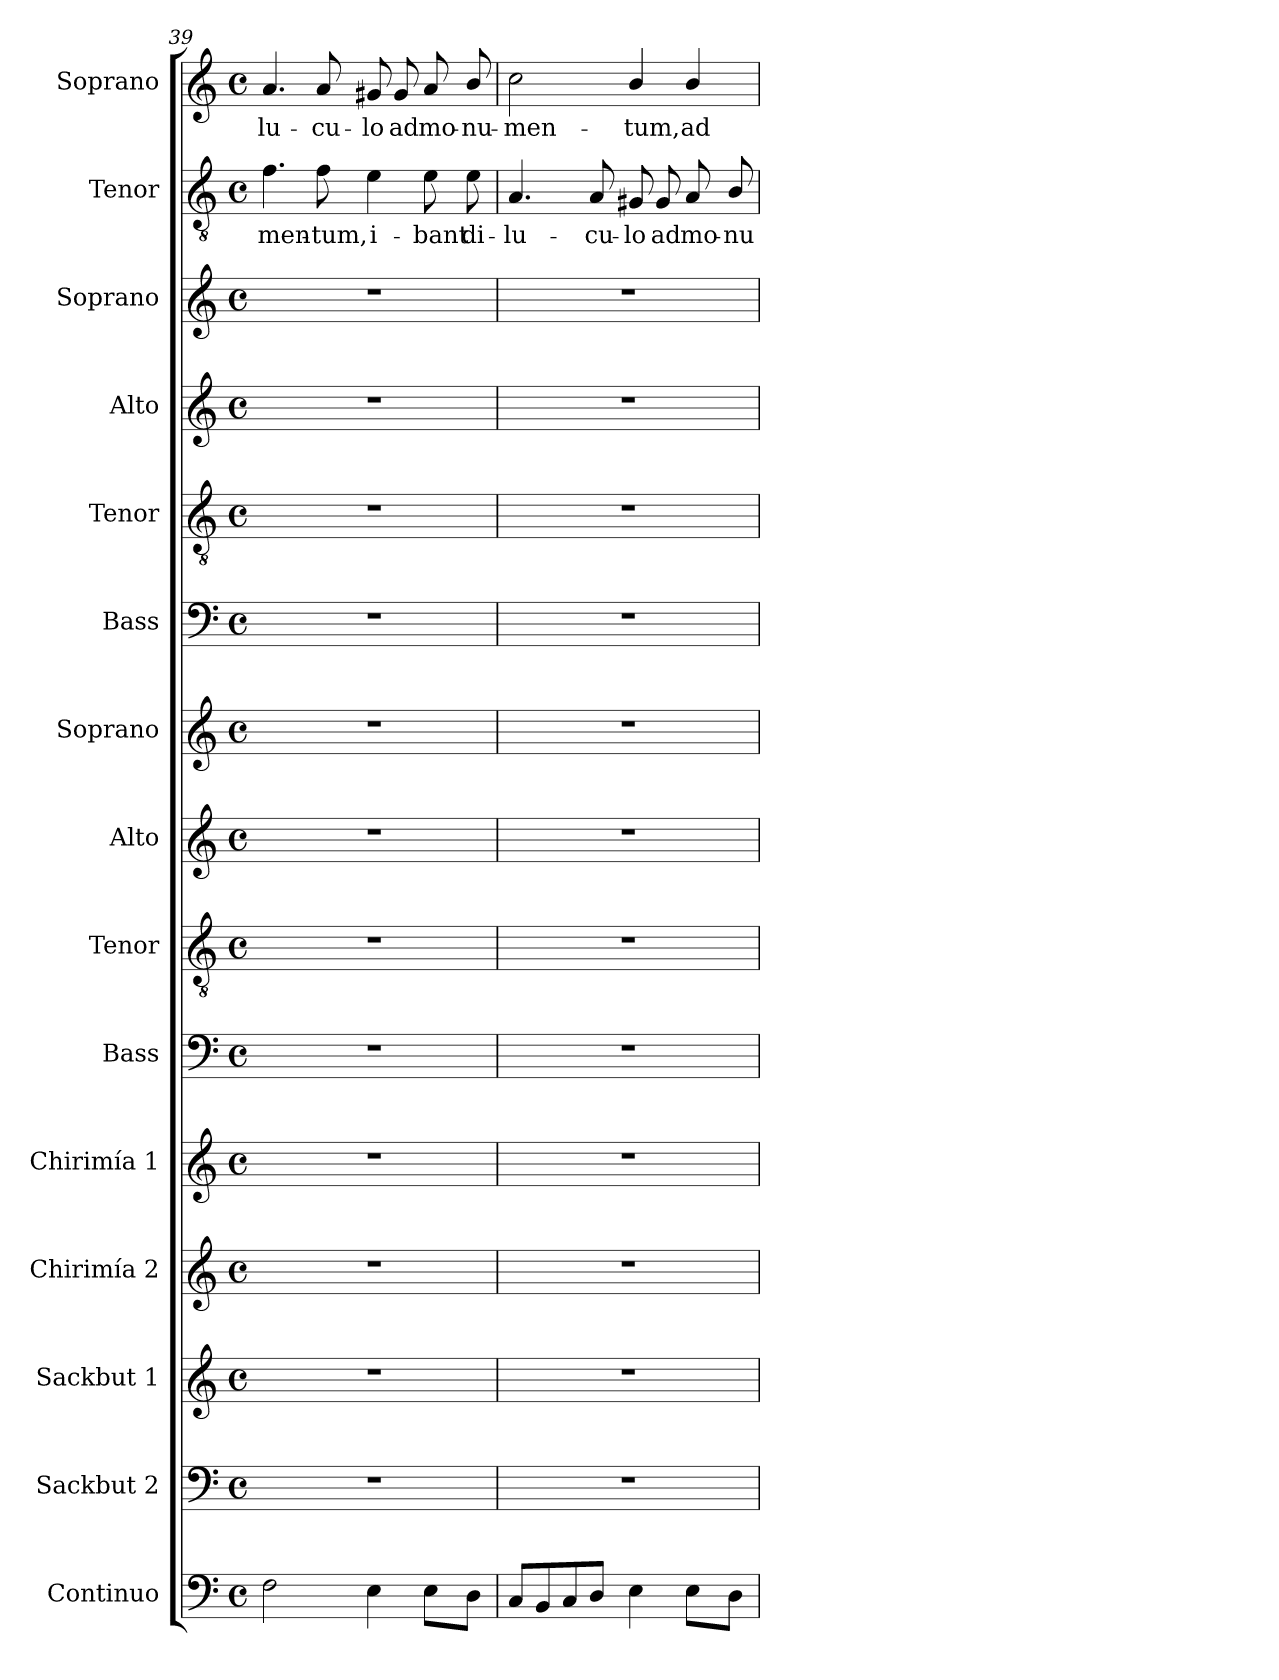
**kern	**kern	**kern	**kern	**kern	**kern	**kern	**kern	**kern	**kern	**kern	**kern	**kern	**kern	**text	**kern	**text
*part15	*part14	*part13	*part12	*part11	*part10	*part9	*part8	*part7	*part6	*part5	*part4	*part3	*part2	*part2	*part1	*part1
*staff15	*staff14	*staff13	*staff12	*staff11	*staff10	*staff9	*staff8	*staff7	*staff6	*staff5	*staff4	*staff3	*staff2	*staff2	*staff1	*staff1
*I"Continuo	*I"Sackbut 2	*I"Sackbut 1	*I"Chirimía 2	*I"Chirimía 1	*I"Bass	*I"Tenor	*I"Alto	*I"Soprano	*I"Bass	*I"Tenor	*I"Alto	*I"Soprano	*I"Tenor	*	*I"Soprano	*
*I'Cont.	*I'Scbt. 2	*I'Scbt. 1.	*I'Ch2.	*I'Ch1.	*I'B.	*I'T.	*I'A.	*I'S.	*I'B.	*I'T.	*I'A.	*I'S.	*I'T.	*	*I'S.	*
*clefF4	*clefF4	*clefG2	*clefG2	*clefG2	*clefF4	*clefGv2	*clefG2	*clefG2	*clefF4	*clefGv2	*clefG2	*clefG2	*clefGv2	*	*clefG2	*
*	*	*	*	*	*	*ITrd7c12	*	*	*	*ITrd7c12	*	*	*ITrd7c12	*	*	*
*k[]	*k[]	*k[]	*k[]	*k[]	*k[]	*k[]	*k[]	*k[]	*k[]	*k[]	*k[]	*k[]	*k[]	*	*k[]	*
*C:	*C:	*C:	*C:	*C:	*C:	*C:	*C:	*C:	*C:	*C:	*C:	*C:	*C:	*	*C:	*
*M4/4	*M4/4	*M4/4	*M4/4	*M4/4	*M4/4	*M4/4	*M4/4	*M4/4	*M4/4	*M4/4	*M4/4	*M4/4	*M4/4	*	*M4/4	*
*met(c)	*met(c)	*met(c)	*met(c)	*met(c)	*met(c)	*met(c)	*met(c)	*met(c)	*met(c)	*met(c)	*met(c)	*met(c)	*met(c)	*	*met(c)	*
=39	=39	=39	=39	=39	=39	=39	=39	=39	=39	=39	=39	=39	=39	=39	=39	=39
!	!	!	!	!	!	!	!	!	!	!	!	!	!	!LO:LY:b:color=#000000	!	!
!	!	!	!	!	!	!	!	!	!	!	!	!	!	!	!	!LO:LY:b:color=#000000
2Fi\	1r	1r	1r	1r	1r	1r	1r	1r	1r	1r	1r	1r	4.Fi\	-men-	4.ai/	-lu-
!	!	!	!	!	!	!	!	!	!	!	!	!	!	!LO:LY:b:color=#000000	!	!
!	!	!	!	!	!	!	!	!	!	!	!	!	!	!	!	!LO:LY:b:color=#000000
.	.	.	.	.	.	.	.	.	.	.	.	.	8Fi\	-tum,	8ai/	-cu-
!	!	!	!	!	!	!	!	!	!	!	!	!	!	!LO:LY:b:color=#000000	!	!
!	!	!	!	!	!	!	!	!	!	!	!	!	!	!	!	!LO:LY:b:color=#000000
4Ei\	.	.	.	.	.	.	.	.	.	.	.	.	4Ei\	i-	8g#Xi/	-lo
!	!	!	!	!	!	!	!	!	!	!	!	!	!	!	!	!LO:LY:b:color=#000000
.	.	.	.	.	.	.	.	.	.	.	.	.	.	.	8g#i/	ad
!	!	!	!	!	!	!	!	!	!	!	!	!	!	!LO:LY:b:color=#000000	!	!
!	!	!	!	!	!	!	!	!	!	!	!	!	!	!	!	!LO:LY:b:color=#000000
8Ei\L	.	.	.	.	.	.	.	.	.	.	.	.	8Ei\	-bant	8ai/	mo-
!	!	!	!	!	!	!	!	!	!	!	!	!	!	!LO:LY:b:color=#000000	!	!
!	!	!	!	!	!	!	!	!	!	!	!	!	!	!	!	!LO:LY:b:color=#000000
8Di\J	.	.	.	.	.	.	.	.	.	.	.	.	8Ei\	di-	8bi/	-nu-
=40	=40	=40	=40	=40	=40	=40	=40	=40	=40	=40	=40	=40	=40	=40	=40	=40
!	!	!	!	!	!	!	!	!	!	!	!	!	!	!LO:LY:b:color=#000000	!	!
!	!	!	!	!	!	!	!	!	!	!	!	!	!	!	!	!LO:LY:b:color=#000000
8Ci/L	1r	1r	1r	1r	1r	1r	1r	1r	1r	1r	1r	1r	4.AAi/	-lu-	2cci\	-men-
8BBi/	.	.	.	.	.	.	.	.	.	.	.	.	.	.	.	.
8Ci/	.	.	.	.	.	.	.	.	.	.	.	.	.	.	.	.
!	!	!	!	!	!	!	!	!	!	!	!	!	!	!LO:LY:b:color=#000000	!	!
8Di/J	.	.	.	.	.	.	.	.	.	.	.	.	8AAi/	-cu-	.	.
!	!	!	!	!	!	!	!	!	!	!	!	!	!	!LO:LY:b:color=#000000	!	!
!	!	!	!	!	!	!	!	!	!	!	!	!	!	!	!	!LO:LY:b:color=#000000
4Ei\	.	.	.	.	.	.	.	.	.	.	.	.	8GG#Xi/	-lo	4bi/	-tum,
!	!	!	!	!	!	!	!	!	!	!	!	!	!	!LO:LY:b:color=#000000	!	!
.	.	.	.	.	.	.	.	.	.	.	.	.	8GG#i/	ad	.	.
!	!	!	!	!	!	!	!	!	!	!	!	!	!	!LO:LY:b:color=#000000	!	!
!	!	!	!	!	!	!	!	!	!	!	!	!	!	!	!	!LO:LY:b:color=#000000
8Ei\L	.	.	.	.	.	.	.	.	.	.	.	.	8AAi/	mo-	4bi/	ad
!	!	!	!	!	!	!	!	!	!	!	!	!	!	!LO:LY:b:color=#000000	!	!
8Di\J	.	.	.	.	.	.	.	.	.	.	.	.	8BBi/	-nu-	.	.
=	=	=	=	=	=	=	=	=	=	=	=	=	=	=	=	=
*-	*-	*-	*-	*-	*-	*-	*-	*-	*-	*-	*-	*-	*-	*-	*-	*-
